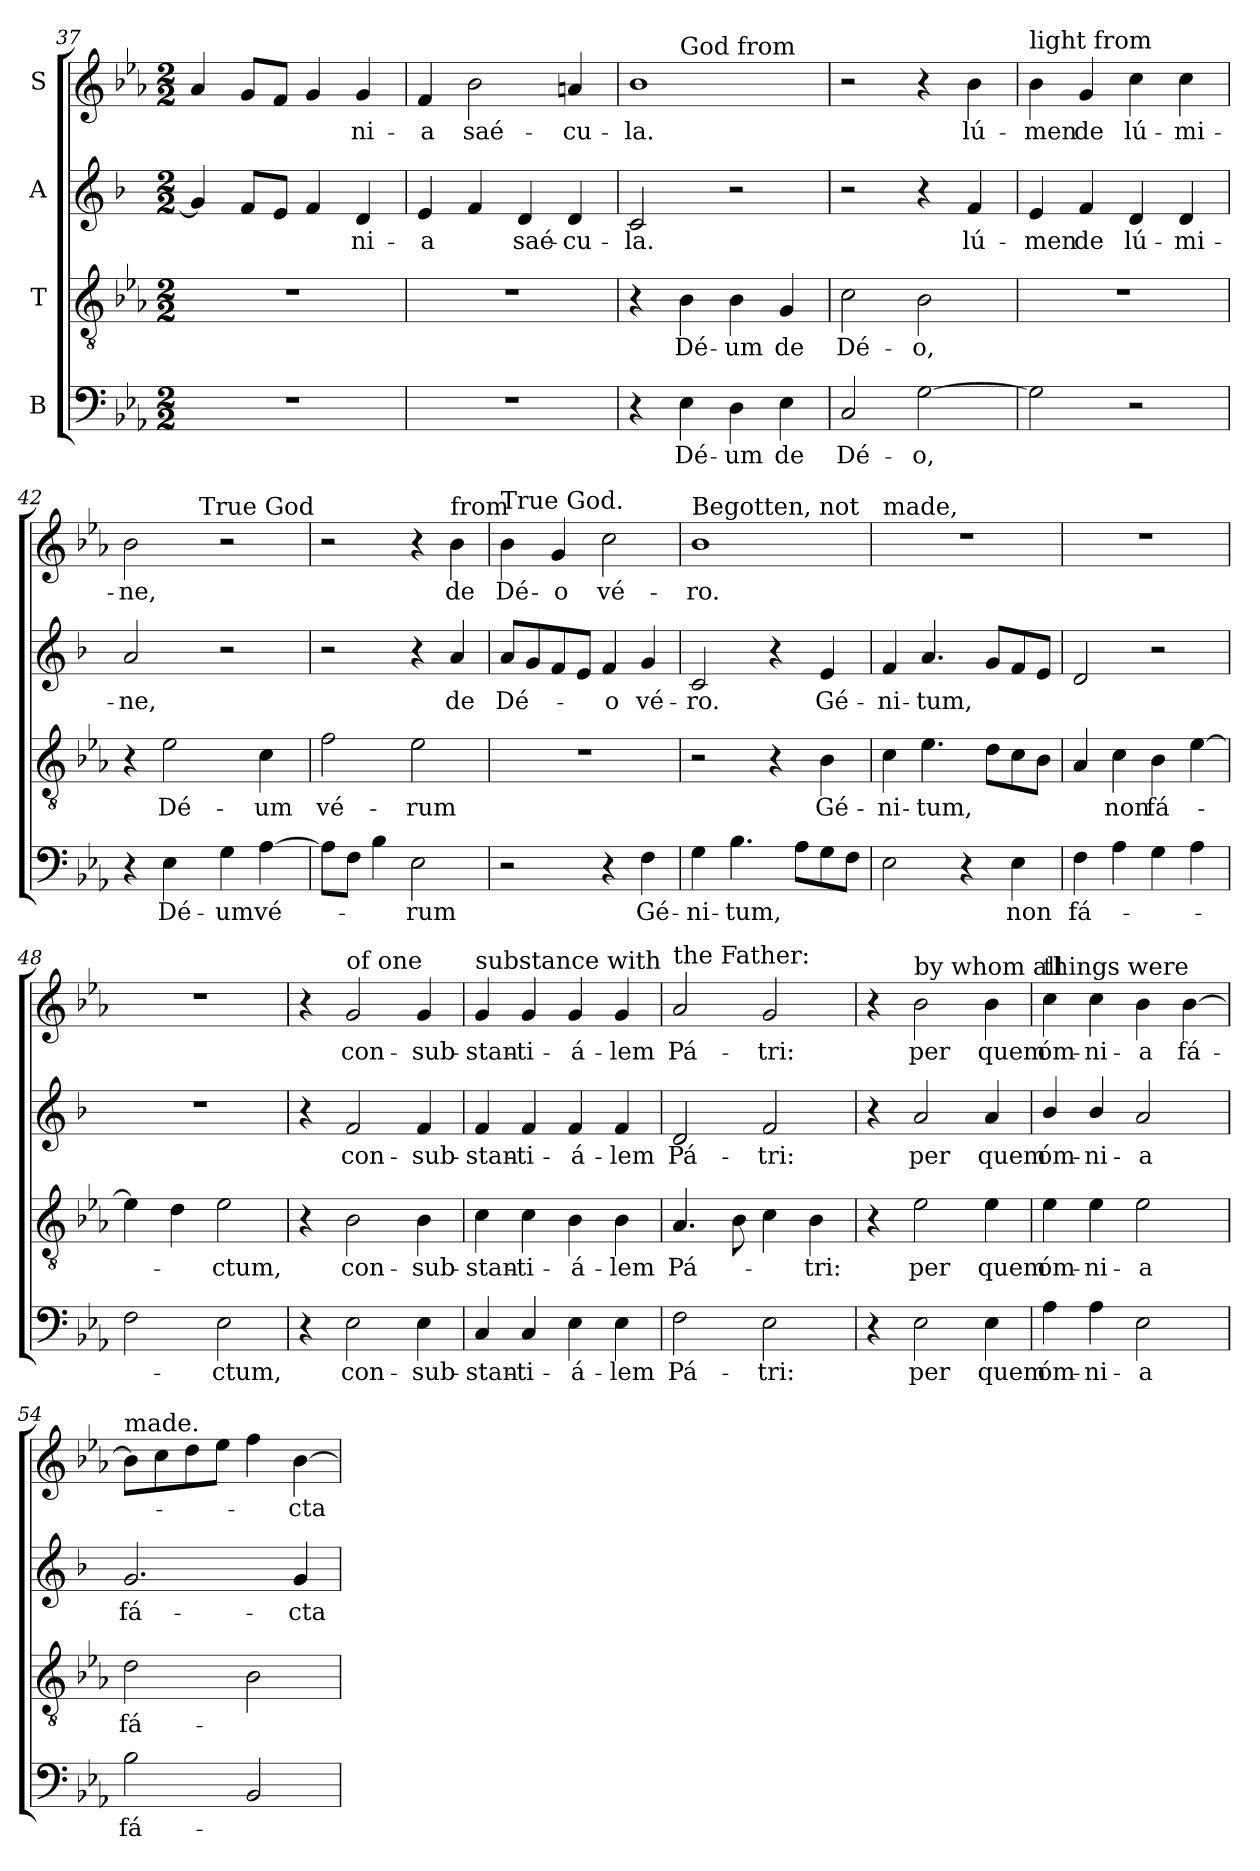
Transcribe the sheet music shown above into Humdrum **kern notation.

**kern	**text	**kern	**text	**kern	**text	**kern	**text
*part4	*part4	*part3	*part3	*part2	*part2	*part1	*part1
*staff4	*staff4	*staff3	*staff3	*staff2	*staff2	*staff1	*staff1
*I"B	*	*I"T	*	*I"A	*	*I"S	*
*clefF4	*	*clefGv2	*	*clefG2	*	*clefG2	*
*	*	*	*	*ITrd1c2	*	*	*
*k[b-e-a-]	*	*k[b-e-a-]	*	*k[b-e-a-]	*	*k[b-e-a-]	*
*E-:	*	*E-:	*	*E-:	*	*E-:	*
*M2/2	*	*M2/2	*	*M2/2	*	*M2/2	*
=37	=37	=37	=37	=37	=37	=37	=37
1r	.	1r	.	4f/]	.	4a-/	.
.	.	.	.	8e-/L	.	8g/L	.
.	.	.	.	8d/J	.	8f/J	.
.	.	.	.	4e-/	.	4g/	.
!	!	!	!	!	!LO:LY:b	!	!LO:LY:b
.	.	.	.	4c/	-ni-	4g/	-ni-
=38	=38	=38	=38	=38	=38	=38	=38
!	!	!	!	!	!LO:LY:b	!	!LO:LY:b
1r	.	1r	.	4d/	-a	4f/	-a
!	!	!	!	!	!	!	!LO:LY:b
.	.	.	.	4e-/	.	2b-\	saé-
!	!	!	!	!	!LO:LY:b	!	!
.	.	.	.	4c/	saé-	.	.
!	!	!	!	!	!LO:LY:b	!	!LO:LY:b
.	.	.	.	4c/	-cu-	4a/	-cu-
=39	=39	=39	=39	=39	=39	=39	=39
!	!	!	!	!	!LO:LY:b	!	!LO:LY:b
*	*	*	*	*	*	*^	*
4r	.	4r	.	2B-/	-la.	1b-	4ryy	-la.
!	!	!	!	!	!	!	!LO:TX:a:t=God from	!
!	!LO:LY:b	!	!LO:LY:b	!	!	!	!	!
4E-\	Dé-	4B-\	Dé-	.	.	.	2.ryy	.
!	!LO:LY:b	!	!LO:LY:b	!	!	!	!	!
4D\	-um	4B-\	-um	2r	.	.	.	.
!	!LO:LY:b	!	!LO:LY:b	!	!	!	!	!
4E-\	de	4G/	de	.	.	.	.	.
=40	=40	=40	=40	=40	=40	=40	=40	=40
!	!	!	!	!	!	!LO:TX:a:t=God,	!	!
!	!LO:LY:b	!	!LO:LY:b	!	!	!	!	!
*	*	*	*	*	*	*v	*v	*
2C/	Dé-	2c\	Dé-	2r	.	2r	.
!	!LO:LY:b	!	!LO:LY:b	!	!	!	!
[2G\	-o,	2B-\	-o,	4r	.	4r	.
!	!	!	!	!	!LO:LY:b	!	!LO:LY:b
.	.	.	.	4e-/	lú-	4b-\	lú-
=41	=41	=41	=41	=41	=41	=41	=41
!	!	!	!	!	!	!LO:TX:a:t=light from	!
!	!	!	!	!	!LO:LY:b	!	!LO:LY:b
2G\]	.	1r	.	4d/	-men	4b-\	-men
!	!	!	!	!	!LO:LY:b	!	!LO:LY:b
.	.	.	.	4e-/	de	4g/	de
!	!	!	!	!	!LO:LY:b	!	!LO:LY:b
2r	.	.	.	4c/	lú-	4cc\	lú-
!	!	!	!	!	!LO:LY:b	!	!LO:LY:b
.	.	.	.	4c/	-mi-	4cc\	-mi-
!!LO:LB:g=z
=42	=42	=42	=42	=42	=42	=42	=42
!	!	!	!	!	!	!LO:TX:a:t=light,	!
!	!	!	!	!	!LO:LY:b	!	!LO:LY:b
*	*	*	*	*	*	*^	*
4r	.	4r	.	2g/	-ne,	2b-\	4ryy	-ne,
!	!LO:LY:b	!	!LO:LY:b	!	!	!	!	!
4E-\	Dé-	2e-\	Dé-	.	.	.	8ryy	.
.	.	.	.	.	.	.	32ryy	.
!	!	!	!	!	!	!	!LO:TX:a:t=True God	!
.	.	.	.	.	.	.	2ryy	.
!	!LO:LY:b	!	!	!	!	!	!	!
4G\	-um	.	.	2r	.	2r	.	.
!	!LO:LY:b	!	!LO:LY:b	!	!	!	!	!
[4A-\	vé-	4c\	-um	.	.	.	.	.
.	.	.	.	.	.	.	16.ryy	.
=43	=43	=43	=43	=43	=43	=43	=43	=43
!	!	!	!LO:LY:b	!	!	!	!	!
*	*	*	*	*	*	*v	*v	*
8A-\L]	.	2f\	vé-	2r	.	2r	.
8F\J	.	.	.	.	.	.	.
4B-\	.	.	.	.	.	.	.
!	!LO:LY:b	!	!LO:LY:b	!	!	!	!
2E-\	-rum	2e-\	-rum	4r	.	4r	.
!	!	!	!	!	!	!LO:TX:a:t=from	!
!	!	!	!	!	!LO:LY:b	!	!LO:LY:b
.	.	.	.	4g/	de	4b-\	de
=44	=44	=44	=44	=44	=44	=44	=44
!	!	!	!	!	!	!LO:TX:a:t=True God.	!
!	!	!	!	!	!LO:LY:b	!	!LO:LY:b
2r	.	1r	.	8g/L	Dé-	4b-\	Dé-
.	.	.	.	8f/	.	.	.
!	!	!	!	!	!	!	!LO:LY:b
.	.	.	.	8e-/	.	4g/	-o
.	.	.	.	8d/J	.	.	.
!	!	!	!	!	!LO:LY:b	!	!LO:LY:b
4r	.	.	.	4e-/	-o	2cc\	vé-
!	!LO:LY:b	!	!	!	!LO:LY:b	!	!
4F\	Gé-	.	.	4f/	vé-	.	.
=45	=45	=45	=45	=45	=45	=45	=45
!	!	!	!	!	!	!LO:TX:a:t=Begotten, not	!
!	!LO:LY:b	!	!	!	!LO:LY:b	!	!LO:LY:b
4G\	-ni-	2r	.	2B-/	-ro.	1b-	-ro.
!	!LO:LY:b	!	!	!	!	!	!
4.B-\	-tum,	.	.	.	.	.	.
.	.	4r	.	4r	.	.	.
8A-\L	.	.	.	.	.	.	.
!	!	!	!LO:LY:b	!	!LO:LY:b	!	!
8G\	.	4B-\	Gé-	4d/	Gé-	.	.
8F\J	.	.	.	.	.	.	.
=46	=46	=46	=46	=46	=46	=46	=46
!	!	!	!	!	!	!LO:TX:a:t=made,	!
!	!	!	!LO:LY:b	!	!LO:LY:b	!	!
2E-\	.	4c\	-ni-	4e-/	-ni-	1r	.
!	!	!	!LO:LY:b	!	!LO:LY:b	!	!
.	.	4.e-\	-tum,	4.g/	-tum,	.	.
4r	.	.	.	.	.	.	.
.	.	8d\L	.	8f/L	.	.	.
!	!LO:LY:b	!	!	!	!	!	!
4E-\	non	8c\	.	8e-/	.	.	.
.	.	8B-\J	.	8d/J	.	.	.
!!LO:PB:g=z
=47	=47	=47	=47	=47	=47	=47	=47
!	!LO:LY:b	!	!	!	!	!	!
4F\	fá-	4A-/	.	2c/	.	1r	.
!	!	!	!LO:LY:b	!	!	!	!
4A-\	.	4c\	non	.	.	.	.
!	!	!	!LO:LY:b	!	!	!	!
4G\	.	4B-\	fá-	2r	.	.	.
4A-\	.	[4e-\	.	.	.	.	.
=48	=48	=48	=48	=48	=48	=48	=48
2F\	.	4e-\]	.	1r	.	1r	.
.	.	4d\	.	.	.	.	.
!	!LO:LY:b	!	!LO:LY:b	!	!	!	!
2E-\	-ctum,	2e-\	-ctum,	.	.	.	.
=49	=49	=49	=49	=49	=49	=49	=49
4r	.	4r	.	4r	.	4r	.
!	!	!	!	!	!	!LO:TX:a:t=of one	!
!	!LO:LY:b	!	!LO:LY:b	!	!LO:LY:b	!	!LO:LY:b
2E-\	con-	2B-\	con-	2e-/	con-	2g/	con-
!	!LO:LY:b	!	!LO:LY:b	!	!LO:LY:b	!	!LO:LY:b
4E-\	-sub-	4B-\	-sub-	4e-/	-sub-	4g/	-sub-
=50	=50	=50	=50	=50	=50	=50	=50
!	!	!	!	!	!	!LO:TX:a:t=substance with	!
!	!LO:LY:b	!	!LO:LY:b	!	!LO:LY:b	!	!LO:LY:b
4C/	-stan-	4c\	-stan-	4e-/	-stan-	4g/	-stan-
!	!LO:LY:b	!	!LO:LY:b	!	!LO:LY:b	!	!LO:LY:b
4C/	-ti-	4c\	-ti-	4e-/	-ti-	4g/	-ti-
!	!LO:LY:b	!	!LO:LY:b	!	!LO:LY:b	!	!LO:LY:b
4E-\	-á-	4B-\	-á-	4e-/	-á-	4g/	-á-
!	!LO:LY:b	!	!LO:LY:b	!	!LO:LY:b	!	!LO:LY:b
4E-\	-lem	4B-\	-lem	4e-/	-lem	4g/	-lem
=51	=51	=51	=51	=51	=51	=51	=51
!	!	!	!	!	!	!LO:TX:a:t=the Father&colon;	!
!	!LO:LY:b	!	!LO:LY:b	!	!LO:LY:b	!	!LO:LY:b
2F\	Pá-	4.A-/	Pá-	2c/	Pá-	2a-/	Pá-
.	.	8B-\	.	.	.	.	.
!	!LO:LY:b	!	!	!	!LO:LY:b	!	!LO:LY:b
2E-\	-tri:	4c\	.	2e-/	-tri:	2g/	-tri:
!	!	!	!LO:LY:b	!	!	!	!
.	.	4B-\	-tri:	.	.	.	.
=52	=52	=52	=52	=52	=52	=52	=52
4r	.	4r	.	4r	.	4r	.
!	!	!	!	!	!	!LO:TX:a:t=by whom all	!
!	!LO:LY:b	!	!LO:LY:b	!	!LO:LY:b	!	!LO:LY:b
2E-\	per	2e-\	per	2g/	per	2b-\	per
!	!LO:LY:b	!	!LO:LY:b	!	!LO:LY:b	!	!LO:LY:b
4E-\	quem	4e-\	quem	4g/	quem	4b-\	quem
!!LO:LB:g=z
=53	=53	=53	=53	=53	=53	=53	=53
!	!	!	!	!	!	!LO:TX:a:t=things were	!
!	!LO:LY:b	!	!LO:LY:b	!	!LO:LY:b	!	!LO:LY:b
4A-\	óm-	4e-\	óm-	4a-/	óm-	4cc\	óm-
!	!LO:LY:b	!	!LO:LY:b	!	!LO:LY:b	!	!LO:LY:b
4A-\	-ni-	4e-\	-ni-	4a-/	-ni-	4cc\	-ni-
!	!LO:LY:b	!	!LO:LY:b	!	!LO:LY:b	!	!LO:LY:b
2E-\	-a	2e-\	-a	2g/	-a	4b-\	-a
!	!	!	!	!	!	!	!LO:LY:b
.	.	.	.	.	.	[4b-\	fá-
=54	=54	=54	=54	=54	=54	=54	=54
!	!	!	!	!	!	!LO:TX:a:t=made.	!
!	!LO:LY:b	!	!LO:LY:b	!	!LO:LY:b	!	!
2B-\	fá-	2d\	fá-	2.f/	fá-	8b-\L]	.
.	.	.	.	.	.	8cc\	.
.	.	.	.	.	.	8dd\	.
.	.	.	.	.	.	8ee-\J	.
2BB-/	.	2B-\	.	.	.	4ff\	.
!	!	!	!	!	!LO:LY:b	!	!LO:LY:b
.	.	.	.	4f/	-cta	[4b-\	-cta
=	=	=	=	=	=	=	=
*-	*-	*-	*-	*-	*-	*-	*-
